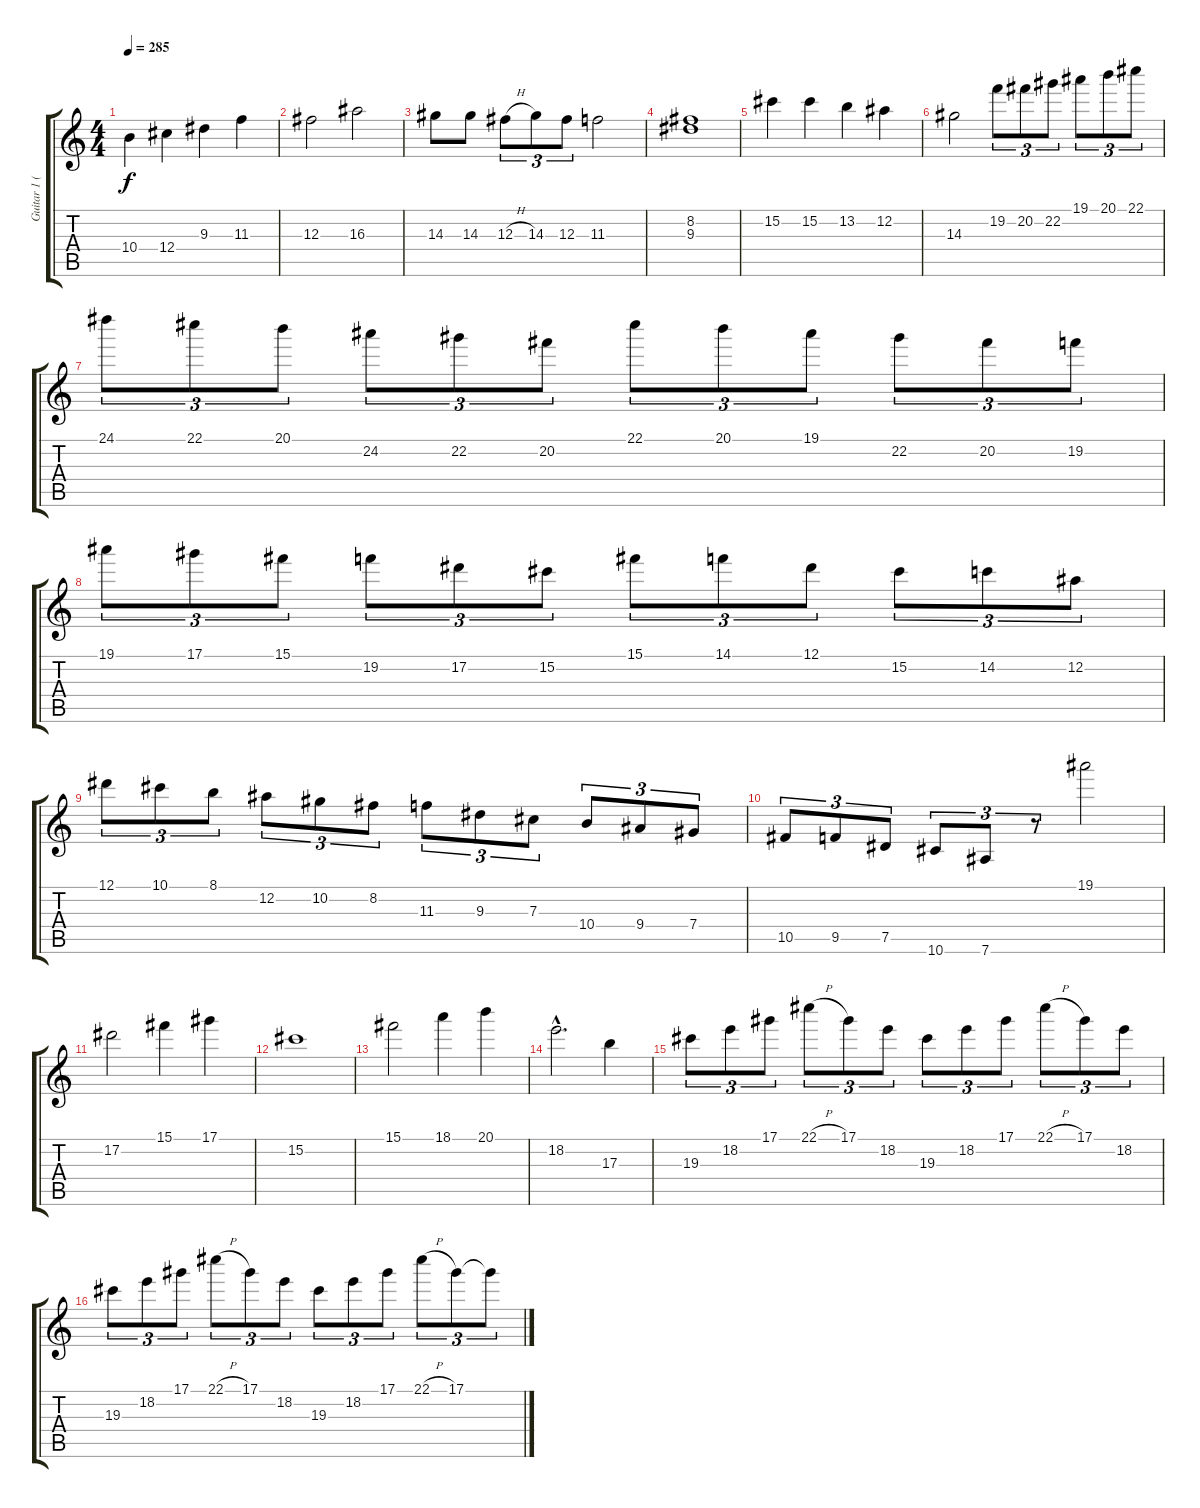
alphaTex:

\track ("Guitar 1 (Alexi)" "Guitar 1 (") {instrument overdrivenguitar}
\staff {score tabs}
\tuning (Eb4 Bb3 Gb3 Db3 Ab2 Eb2) {hide}
\ts (4 4)
\tempo 285
\clef g2
\ks c
10.4.4{dy f} 12.4.4 9.3.4 11.3.4 |
12.3.2 16.3.2 |
14.3.8 14.3.8 12.3{h}.8{tu (3 2)} 14.3.8{tu (3 2)} 12.3.8{tu (3 2)} 11.3.2 |
(8.2 9.3).1 |
15.2.4 15.2.4 13.2.4 12.2.4 |
14.3.2 19.2.8{tu (3 2)} 20.2.8{tu (3 2)} 22.2.8{tu (3 2)} 19.1.8{tu (3 2)} 20.1.8{tu (3 2)} 22.1.8{tu (3 2)} |
24.1.8{tu (3 2)} 22.1.8{tu (3 2)} 20.1.8{tu (3 2)} 24.2.8{tu (3 2)} 22.2.8{tu (3 2)} 20.2.8{tu (3 2)} 22.1.8{tu (3 2)} 20.1.8{tu (3 2)} 19.1.8{tu (3 2)} 22.2.8{tu (3 2)} 20.2.8{tu (3 2)} 19.2.8{tu (3 2)} |
19.1.8{tu (3 2)} 17.1.8{tu (3 2)} 15.1.8{tu (3 2)} 19.2.8{tu (3 2)} 17.2.8{tu (3 2)} 15.2.8{tu (3 2)} 15.1.8{tu (3 2)} 14.1.8{tu (3 2)} 12.1.8{tu (3 2)} 15.2.8{tu (3 2)} 14.2.8{tu (3 2)} 12.2.8{tu (3 2)} |
12.1.8{tu (3 2)} 10.1.8{tu (3 2)} 8.1.8{tu (3 2)} 12.2.8{tu (3 2)} 10.2.8{tu (3 2)} 8.2.8{tu (3 2)} 11.3.8{tu (3 2)} 9.3.8{tu (3 2)} 7.3.8{tu (3 2)} 10.4.8{tu (3 2)} 9.4.8{tu (3 2)} 7.4.8{tu (3 2)} |
10.5.8{tu (3 2)} 9.5.8{tu (3 2)} 7.5.8{tu (3 2)} 10.6.8{tu (3 2)} 7.6.8{tu (3 2)} r.8{tu (3 2)} 19.1.2 |
17.2.2 15.1.4 17.1.4 |
15.2.1 |
15.1.2 18.1.4 20.1.4 |
18.2{hac}.2{d} 17.3.4 |
19.3.8{tu (3 2)} 18.2.8{tu (3 2)} 17.1.8{tu (3 2)} 22.1{h}.8{tu (3 2)} 17.1.8{tu (3 2)} 18.2.8{tu (3 2)} 19.3.8{tu (3 2)} 18.2.8{tu (3 2)} 17.1.8{tu (3 2)} 22.1{h}.8{tu (3 2)} 17.1.8{tu (3 2)} 18.2.8{tu (3 2)} |
19.3.8{tu (3 2)} 18.2.8{tu (3 2)} 17.1.8{tu (3 2)} 22.1{h}.8{tu (3 2)} 17.1.8{tu (3 2)} 18.2.8{tu (3 2)} 19.3.8{tu (3 2)} 18.2.8{tu (3 2)} 17.1.8{tu (3 2)} 22.1{h}.8{tu (3 2)} 17.1.8{tu (3 2)} 17.1{t}.8{tu (3 2)}
